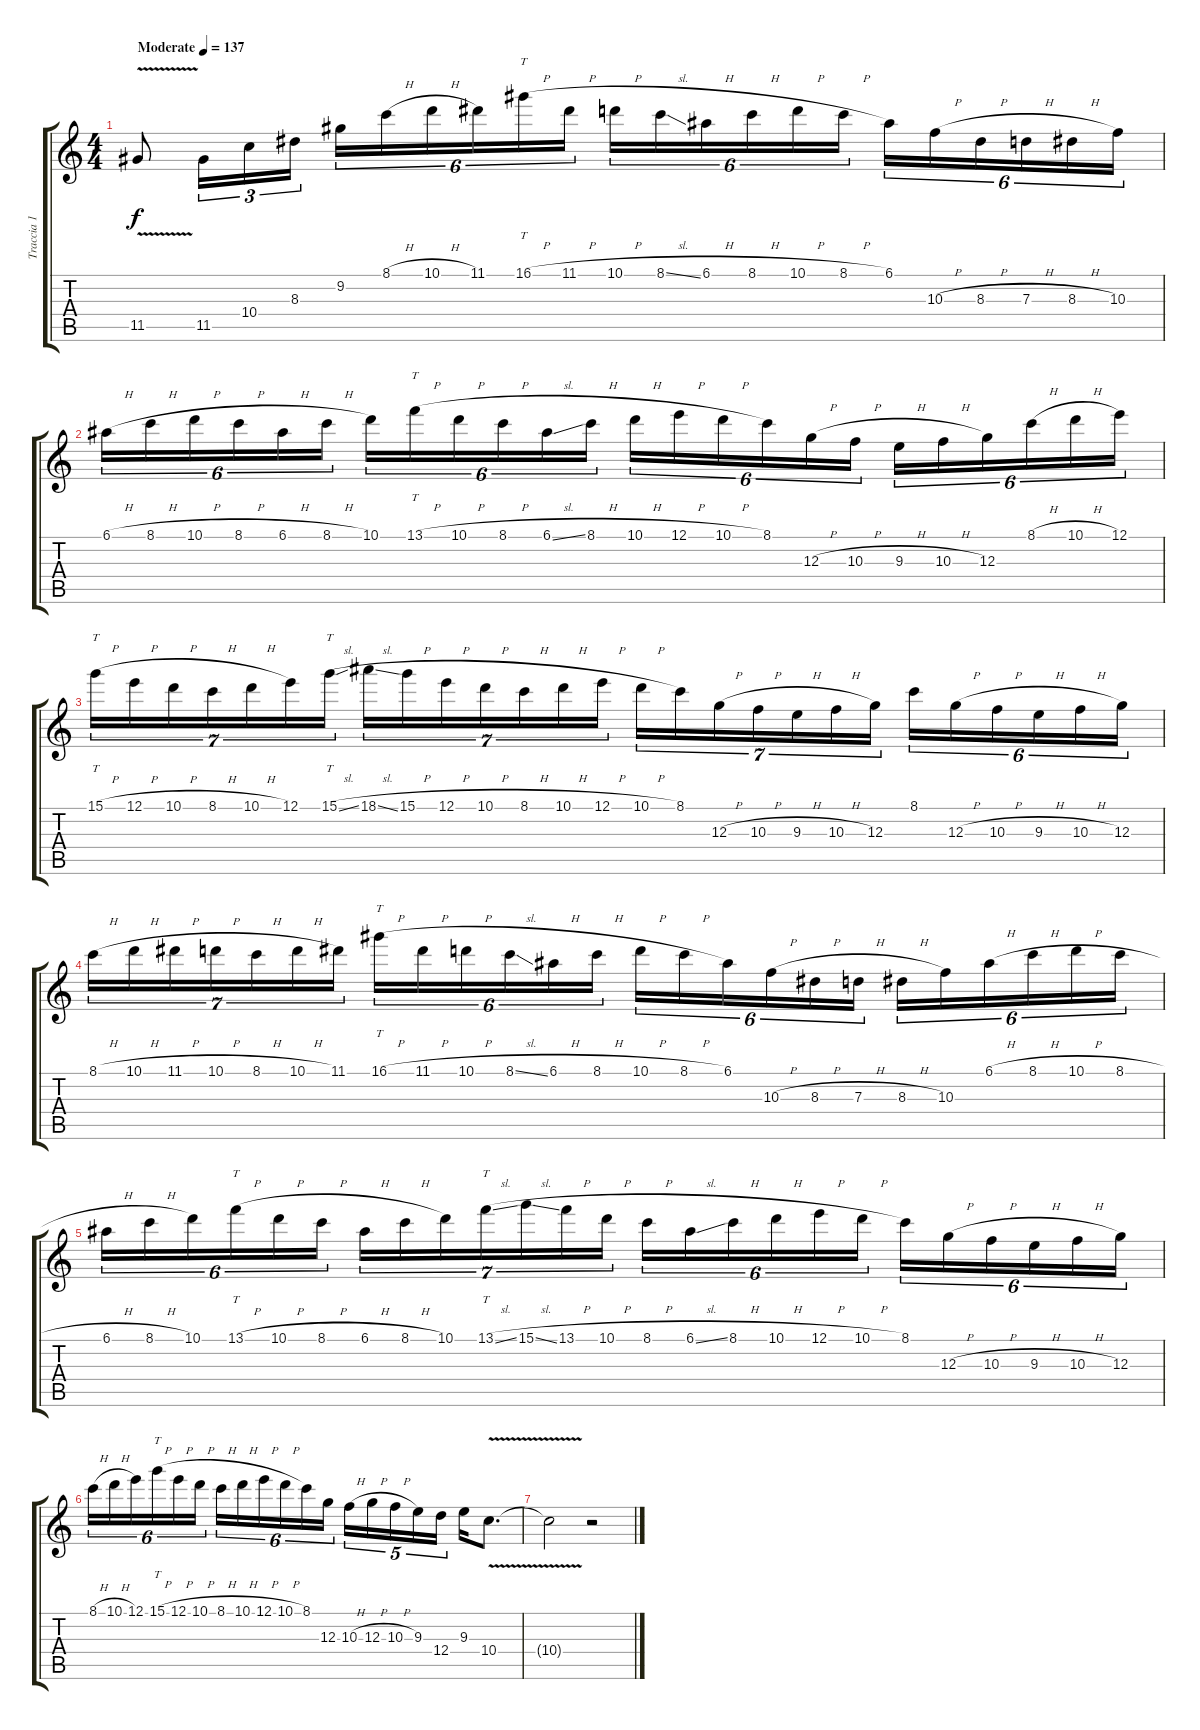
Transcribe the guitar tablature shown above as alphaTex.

\track ("Traccia 1" "Traccia 1") {instrument overdrivenguitar}
\staff {score tabs}
\tuning (E4 B3 G3 D3 A2 E2) {hide}
\ts (4 4)
\tempo (137 "Moderate")
\clef g2
\ks c
11.5{v}.8{dy f instrument overdrivenguitar} 11.5.16{tu (3 2)} 10.4.16{tu (3 2)} 8.3.16{tu (3 2)} 9.2.16{tu (6 4)} 8.1{h}.16{tu (6 4)} 10.1{h}.16{tu (6 4)} 11.1.16{tu (6 4)} 16.1{h}.16{tt tu (6 4)} 11.1{h}.16{tu (6 4)} 10.1{h}.16{tu (6 4)} 8.1{sl}.16{tu (6 4)} 6.1{h}.16{tu (6 4)} 8.1{h}.16{tu (6 4)} 10.1{h}.16{tu (6 4)} 8.1{h}.16{tu (6 4)} 6.1.16{tu (6 4)} 10.3{h}.16{tu (6 4)} 8.3{h}.16{tu (6 4)} 7.3{h}.16{tu (6 4)} 8.3{h}.16{tu (6 4)} 10.3.16{tu (6 4)} |
6.1{h}.16{tu (6 4)} 8.1{h}.16{tu (6 4)} 10.1{h}.16{tu (6 4)} 8.1{h}.16{tu (6 4)} 6.1{h}.16{tu (6 4)} 8.1{h}.16{tu (6 4)} 10.1.16{tu (6 4)} 13.1{h}.16{tt tu (6 4)} 10.1{h}.16{tu (6 4)} 8.1{h}.16{tu (6 4)} 6.1{sl}.16{tu (6 4)} 8.1{h}.16{tu (6 4)} 10.1{h}.16{tu (6 4)} 12.1{h}.16{tu (6 4)} 10.1{h}.16{tu (6 4)} 8.1.16{tu (6 4)} 12.3{h}.16{tu (6 4)} 10.3{h}.16{tu (6 4)} 9.3{h}.16{tu (6 4)} 10.3{h}.16{tu (6 4)} 12.3.16{tu (6 4)} 8.1{h}.16{tu (6 4)} 10.1{h}.16{tu (6 4)} 12.1.16{tu (6 4)} |
15.1{h}.16{tt tu (7 4)} 12.1{h}.16{tu (7 4)} 10.1{h}.16{tu (7 4)} 8.1{h}.16{tu (7 4)} 10.1{h}.16{tu (7 4)} 12.1.16{tu (7 4)} 15.1{sl}.16{tt tu (7 4)} 18.1{sl}.16{tu (7 4)} 15.1{h}.16{tu (7 4)} 12.1{h}.16{tu (7 4)} 10.1{h}.16{tu (7 4)} 8.1{h}.16{tu (7 4)} 10.1{h}.16{tu (7 4)} 12.1{h}.16{tu (7 4)} 10.1{h}.16{tu (7 4)} 8.1.16{tu (7 4)} 12.3{h}.16{tu (7 4)} 10.3{h}.16{tu (7 4)} 9.3{h}.16{tu (7 4)} 10.3{h}.16{tu (7 4)} 12.3.16{tu (7 4)} 8.1.16{tu (6 4)} 12.3{h}.16{tu (6 4)} 10.3{h}.16{tu (6 4)} 9.3{h}.16{tu (6 4)} 10.3{h}.16{tu (6 4)} 12.3.16{tu (6 4)} |
8.1{h}.16{tu (7 4)} 10.1{h}.16{tu (7 4)} 11.1{h}.16{tu (7 4)} 10.1{h}.16{tu (7 4)} 8.1{h}.16{tu (7 4)} 10.1{h}.16{tu (7 4)} 11.1.16{tu (7 4)} 16.1{h}.16{tt tu (6 4)} 11.1{h}.16{tu (6 4)} 10.1{h}.16{tu (6 4)} 8.1{sl}.16{tu (6 4)} 6.1{h}.16{tu (6 4)} 8.1{h}.16{tu (6 4)} 10.1{h}.16{tu (6 4)} 8.1{h}.16{tu (6 4)} 6.1.16{tu (6 4)} 10.3{h}.16{tu (6 4)} 8.3{h}.16{tu (6 4)} 7.3{h}.16{tu (6 4)} 8.3{h}.16{tu (6 4)} 10.3.16{tu (6 4)} 6.1{h}.16{tu (6 4)} 8.1{h}.16{tu (6 4)} 10.1{h}.16{tu (6 4)} 8.1{h}.16{tu (6 4)} |
6.1{h}.16{tu (6 4)} 8.1{h}.16{tu (6 4)} 10.1.16{tu (6 4)} 13.1{h}.16{tt tu (6 4)} 10.1{h}.16{tu (6 4)} 8.1{h}.16{tu (6 4)} 6.1{h}.16{tu (7 4)} 8.1{h}.16{tu (7 4)} 10.1.16{tu (7 4)} 13.1{sl}.16{tt tu (7 4)} 15.1{sl}.16{tu (7 4)} 13.1{h}.16{tu (7 4)} 10.1{h}.16{tu (7 4)} 8.1{h}.16{tu (6 4)} 6.1{sl}.16{tu (6 4)} 8.1{h}.16{tu (6 4)} 10.1{h}.16{tu (6 4)} 12.1{h}.16{tu (6 4)} 10.1{h}.16{tu (6 4)} 8.1.16{tu (6 4)} 12.3{h}.16{tu (6 4)} 10.3{h}.16{tu (6 4)} 9.3{h}.16{tu (6 4)} 10.3{h}.16{tu (6 4)} 12.3.16{tu (6 4)} |
8.1{h}.16{tu (6 4)} 10.1{h}.16{tu (6 4)} 12.1.16{tu (6 4)} 15.1{h}.16{tt tu (6 4)} 12.1{h}.16{tu (6 4)} 10.1{h}.16{tu (6 4)} 8.1{h}.16{tu (6 4)} 10.1{h}.16{tu (6 4)} 12.1{h}.16{tu (6 4)} 10.1{h}.16{tu (6 4)} 8.1.16{tu (6 4)} 12.3.16{tu (6 4)} 10.3{h}.16{tu (5 4)} 12.3{h}.16{tu (5 4)} 10.3{h}.16{tu (5 4)} 9.3.16{tu (5 4)} 12.4.16{tu (5 4)} 9.3.16 10.4{v}.8{d} |
10.4{t}.2 r.2
